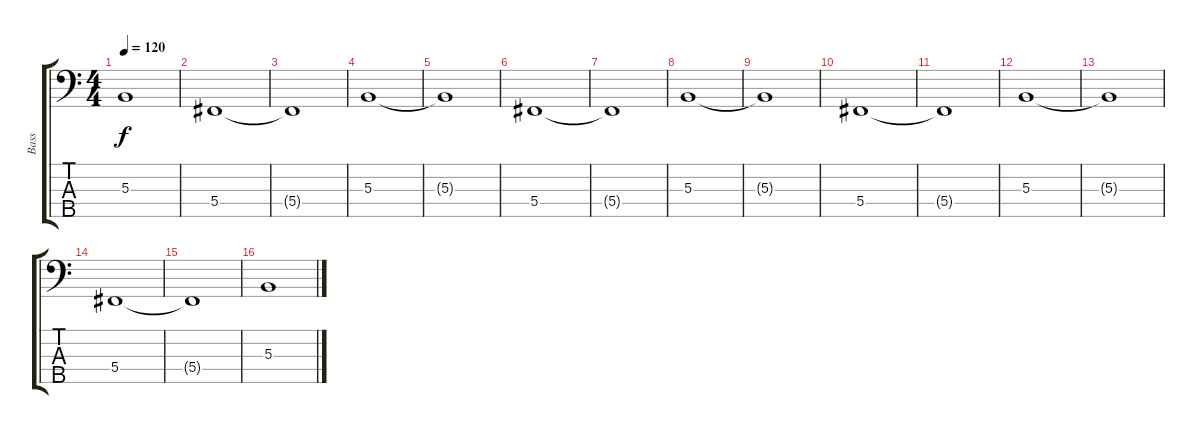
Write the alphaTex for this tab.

\track ("Bass" "Bass") {instrument electricbasspick}
\staff {score tabs}
\tuning (E2 B1 Gb1 Db1 Ab0) {hide}
\ts (4 4)
\tempo 120
\clef f4
\ks c
5.3{t}.1{dy f} |
5.4.1 |
5.4{t}.1 |
5.3.1 |
5.3{t}.1 |
5.4.1 |
5.4{t}.1 |
5.3.1 |
5.3{t}.1 |
5.4.1 |
5.4{t}.1 |
5.3.1 |
5.3{t}.1 |
5.4.1 |
5.4{t}.1 |
5.3.1
